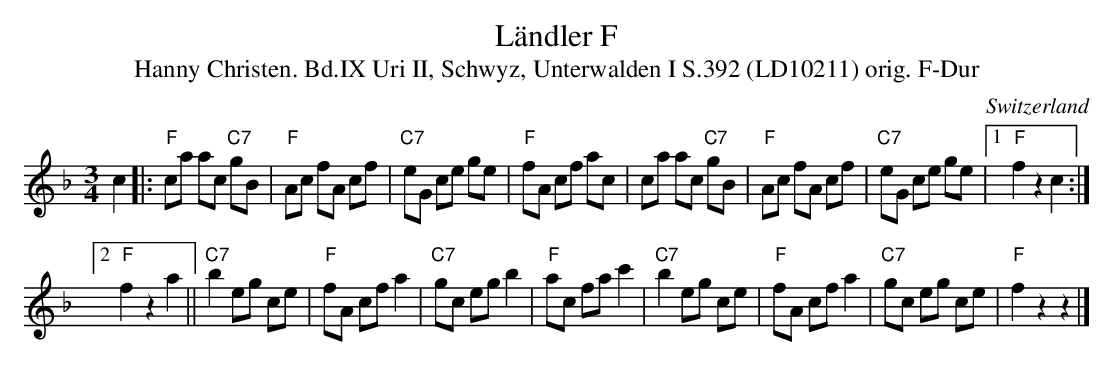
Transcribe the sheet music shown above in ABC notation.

X:1
T:L\"andler F
T:Hanny Christen. Bd.IX Uri II, Schwyz, Unterwalden I S.392 (LD10211) orig. F-Dur
M:3/4
L:1/8
O:Switzerland
K:F major
c2 |: "F"ca ac "C7"gB | "F"Ac fA cf | "C7"eG ce ge | "F"fA cf ac | ca ac "C7"gB | "F"Ac fA cf | "C7"eG ce ge |1 "F"f2 z2 c2 :|2
"F"f2z2a2 || "C7"b2 eg ce | "F"fA cf a2 | "C7"gc eg b2 | "F"ac fa c'2 | "C7"b2 eg ce | "F"fA cf a2 | "C7"gc eg ce | "F"f2 z2z2 |]
